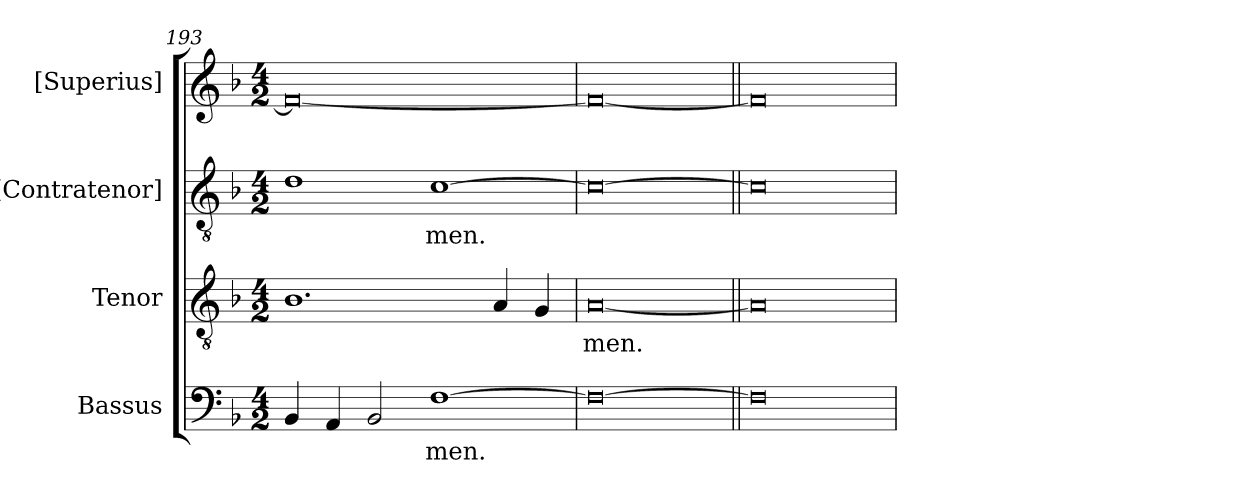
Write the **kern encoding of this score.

**kern	**text	**kern	**text	**kern	**text	**kern
*part4	*part4	*part3	*part3	*part2	*part2	*part1
*staff4	*staff4	*staff3	*staff3	*staff2	*staff2	*staff1
*I"Bassus	*	*I"Tenor	*	*I"[Contratenor]	*	*I"[Superius]
*clefF4	*	*clefGv2	*	*clefGv2	*	*clefG2
*k[b-]	*	*k[b-]	*	*k[b-]	*	*k[b-]
*M4/2	*	*M4/2	*	*M4/2	*	*M4/2
=193	=193	=193	=193	=193	=193	=193
4BB-/	.	1.B-\	.	1d\	.	0f/_
4AA/	.	.	.	.	.	.
2BB-/	.	.	.	.	.	.
[1F\	-men.	.	.	[1c\	-men.	.
.	.	4A/	.	.	.	.
.	.	4G/	.	.	.	.
=194	=194	=194	=194	=194	=194	=194
0F\_	.	[0A/	-men.	0c\_	.	0f/_
=195||	=195||	=195||	=195||	=195||	=195||	=195||
0F\]	.	0A/]	.	0c\]	.	0f/]
=	=	=	=	=	=	=
*-	*-	*-	*-	*-	*-	*-
